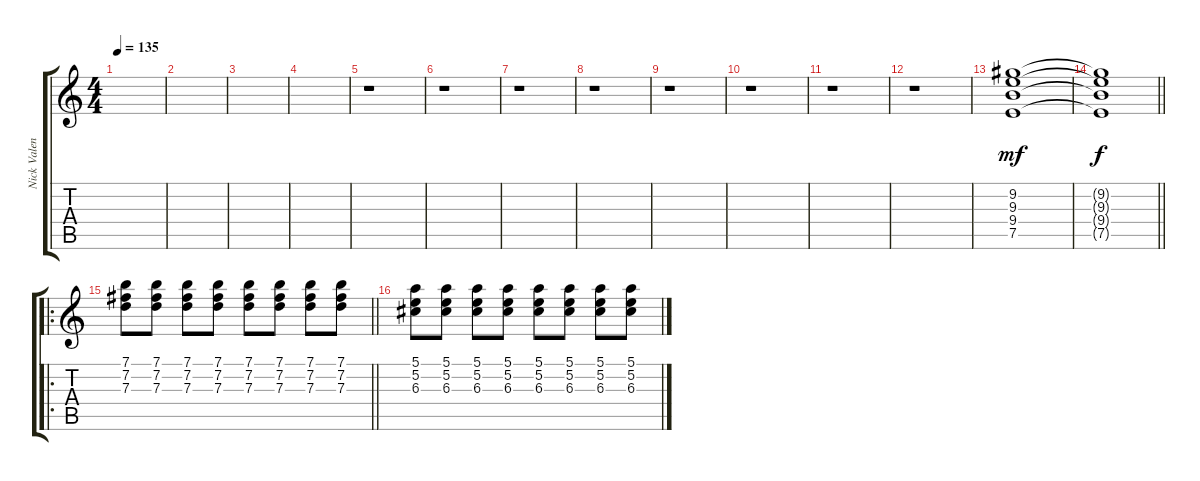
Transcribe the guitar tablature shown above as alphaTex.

\track ("Nick Valensi" "Nick Valen") {instrument overdrivenguitar}
\staff {score tabs}
\tuning (E4 B3 G3 D3 A2 E2) {hide}
\ts (4 4)
\tempo 135
\clef g2
\ks c
|
|
|
|
r.1 |
r.1 |
r.1 |
r.1 |
r.1 |
r.1 |
r.1 |
r.1 |
(9.2 9.3 9.4 7.5).1{dy mf} |
\barLineRight lightlight
(9.2{t} 9.3{t} 9.4{t} 7.5{t}).1{dy f} |
\ro
\barLineRight lightlight
(7.1 7.2 7.3).8 (7.1 7.2 7.3).8 (7.1 7.2 7.3).8 (7.1 7.2 7.3).8 (7.1 7.2 7.3).8 (7.1 7.2 7.3).8 (7.1 7.2 7.3).8 (7.1 7.2 7.3).8 |
(5.1 5.2 6.3).8 (5.1 5.2 6.3).8 (5.1 5.2 6.3).8 (5.1 5.2 6.3).8 (5.1 5.2 6.3).8 (5.1 5.2 6.3).8 (5.1 5.2 6.3).8 (5.1{ss} 5.2{ss} 6.3{ss}).8
